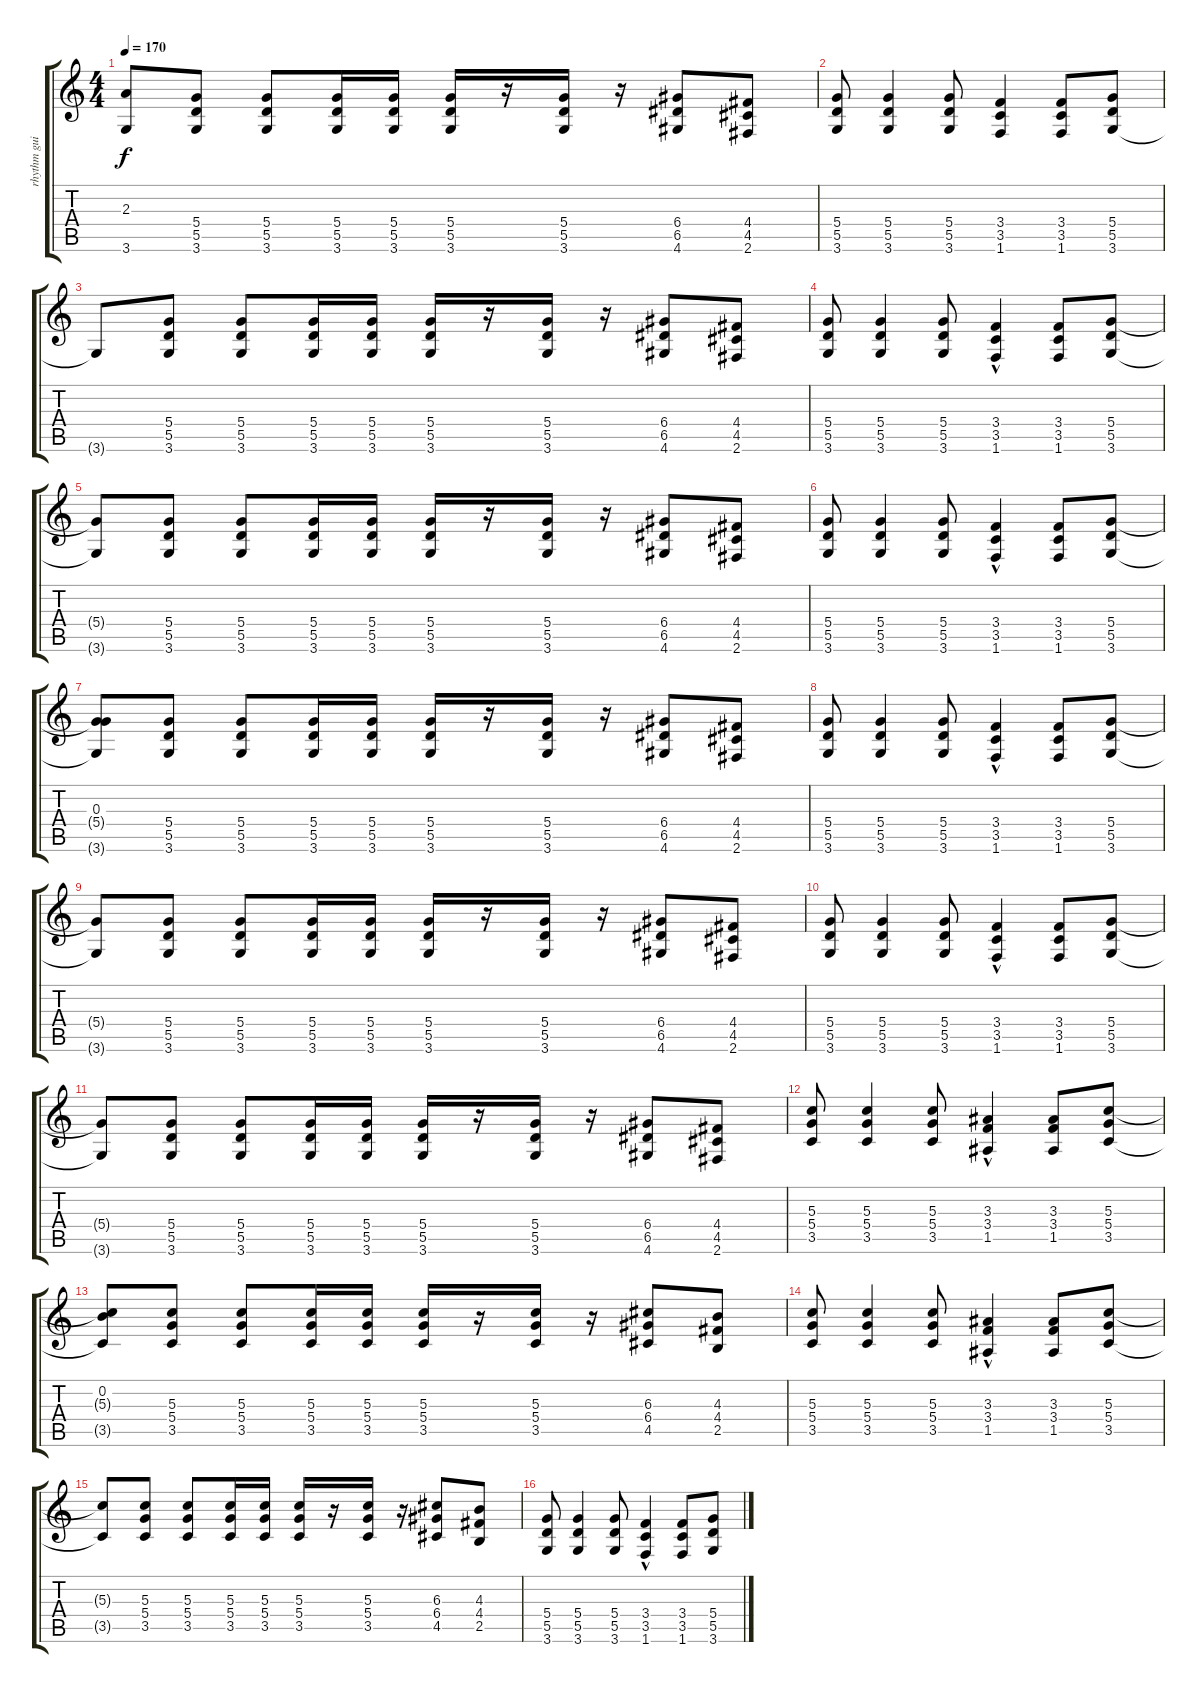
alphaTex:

\track ("rhythm guitar" "rhythm gui") {instrument distortionguitar}
\staff {score tabs}
\tuning (E4 B3 G3 D3 A2 E2) {hide}
\ts (4 4)
\tempo 170
\clef g2
\ks c
(2.3{t} 3.6{t}).8{dy f} (5.4 5.5 3.6).8 (5.4 5.5 3.6).8 (5.4 5.5 3.6).16 (5.4 5.5 3.6).16 (5.4 5.5 3.6).16 r.16 (5.4 5.5 3.6).16 r.16 (6.4 6.5 4.6).8 (4.4 4.5 2.6).8 |
(5.4 5.5 3.6).8 (5.4 5.5 3.6).4 (5.4 5.5 3.6).8 (3.4 3.5 1.6).4 (3.4 3.5 1.6).8 (5.4 5.5 3.6).8 |
3.6{t}.8 (5.4 5.5 3.6).8 (5.4 5.5 3.6).8 (5.4 5.5 3.6).16 (5.4 5.5 3.6).16 (5.4 5.5 3.6).16 r.16 (5.4 5.5 3.6).16 r.16 (6.4 6.5 4.6).8 (4.4 4.5 2.6).8 |
(5.4 5.5 3.6).8 (5.4 5.5 3.6).4 (5.4 5.5 3.6).8 (3.4 3.5{hac} 1.6).4 (3.4 3.5 1.6).8 (5.4 5.5 3.6).8 |
(5.4{t} 3.6{t}).8 (5.4 5.5 3.6).8 (5.4 5.5 3.6).8 (5.4 5.5 3.6).16 (5.4 5.5 3.6).16 (5.4 5.5 3.6).16 r.16 (5.4 5.5 3.6).16 r.16 (6.4 6.5 4.6).8 (4.4 4.5 2.6).8 |
(5.4 5.5 3.6).8 (5.4 5.5 3.6).4 (5.4 5.5 3.6).8 (3.4 3.5{hac} 1.6).4 (3.4 3.5 1.6).8 (5.4 5.5 3.6).8 |
(0.3 5.4{t} 3.6{t}).8 (5.4 5.5 3.6).8 (5.4 5.5 3.6).8 (5.4 5.5 3.6).16 (5.4 5.5 3.6).16 (5.4 5.5 3.6).16 r.16 (5.4 5.5 3.6).16 r.16 (6.4 6.5 4.6).8 (4.4 4.5 2.6).8 |
(5.4 5.5 3.6).8 (5.4 5.5 3.6).4 (5.4 5.5 3.6).8 (3.4 3.5{hac} 1.6).4 (3.4 3.5 1.6).8 (5.4 5.5 3.6).8 |
(5.4{t} 3.6{t}).8 (5.4 5.5 3.6).8 (5.4 5.5 3.6).8 (5.4 5.5 3.6).16 (5.4 5.5 3.6).16 (5.4 5.5 3.6).16 r.16 (5.4 5.5 3.6).16 r.16 (6.4 6.5 4.6).8 (4.4 4.5 2.6).8 |
(5.4 5.5 3.6).8 (5.4 5.5 3.6).4 (5.4 5.5 3.6).8 (3.4 3.5{hac} 1.6).4 (3.4 3.5 1.6).8 (5.4 5.5 3.6).8 |
(5.4{t} 3.6{t}).8 (5.4 5.5 3.6).8 (5.4 5.5 3.6).8 (5.4 5.5 3.6).16 (5.4 5.5 3.6).16 (5.4 5.5 3.6).16 r.16 (5.4 5.5 3.6).16 r.16 (6.4 6.5 4.6).8 (4.4 4.5 2.6).8 |
(5.3 5.4 3.5).8 (5.3 5.4 3.5).4 (5.3 5.4 3.5).8 (3.3 3.4{hac} 1.5).4 (3.3 3.4 1.5).8 (5.3 5.4 3.5).8 |
(0.2 5.3{t} 3.5{t}).8 (5.3 5.4 3.5).8 (5.3 5.4 3.5).8 (5.3 5.4 3.5).16 (5.3 5.4 3.5).16 (5.3 5.4 3.5).16 r.16 (5.3 5.4 3.5).16 r.16 (6.3 6.4 4.5).8 (4.3 4.4 2.5).8 |
(5.3 5.4 3.5).8 (5.3 5.4 3.5).4 (5.3 5.4 3.5).8 (3.3 3.4{hac} 1.5).4 (3.3 3.4 1.5).8 (5.3 5.4 3.5).8 |
(5.3{t} 3.5{t}).8 (5.3 5.4 3.5).8 (5.3 5.4 3.5).8 (5.3 5.4 3.5).16 (5.3 5.4 3.5).16 (5.3 5.4 3.5).16 r.16 (5.3 5.4 3.5).16 r.16 (6.3 6.4 4.5).8 (4.3 4.4 2.5).8 |
(5.4 5.5 3.6).8 (5.4 5.5 3.6).4 (5.4 5.5 3.6).8 (3.4 3.5{hac} 1.6).4 (3.4 3.5 1.6).8 (5.4 5.5 3.6).8
